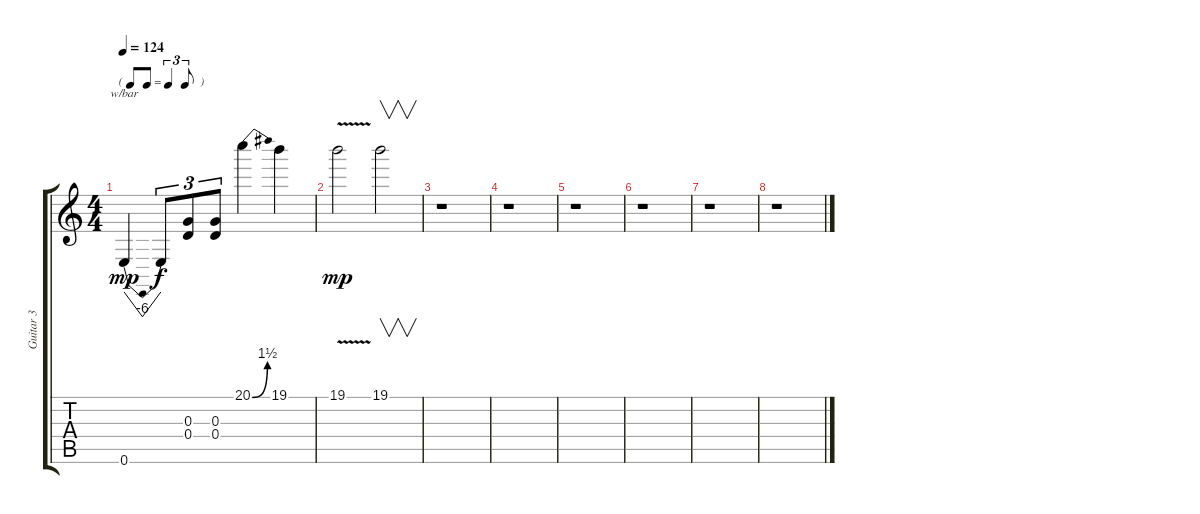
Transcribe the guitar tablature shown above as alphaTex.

\track ("Guitar 3" "Guitar 3") {instrument distortionguitar}
\staff {score tabs}
\tuning (E4 B3 G3 D3 A2 E2) {hide}
\ts (4 4)
\tf triplet8th
\tempo 124
\clef g2
\ks c
0.6.4{tbe (dip default 0 0 30 -24 60 0) dy mp} 0.6{t}.8{tu (3 2) dy f} (0.3 0.4).8{tu (3 2)} (0.3 0.4).8{tu (3 2)} 20.1{be (bend 0 0 60 6)}.4 19.1.4 |
19.1{v}.2{dy mp} 19.1.2{v} |
r.1 |
r.1 |
r.1 |
r.1 |
r.1 |
r.1
